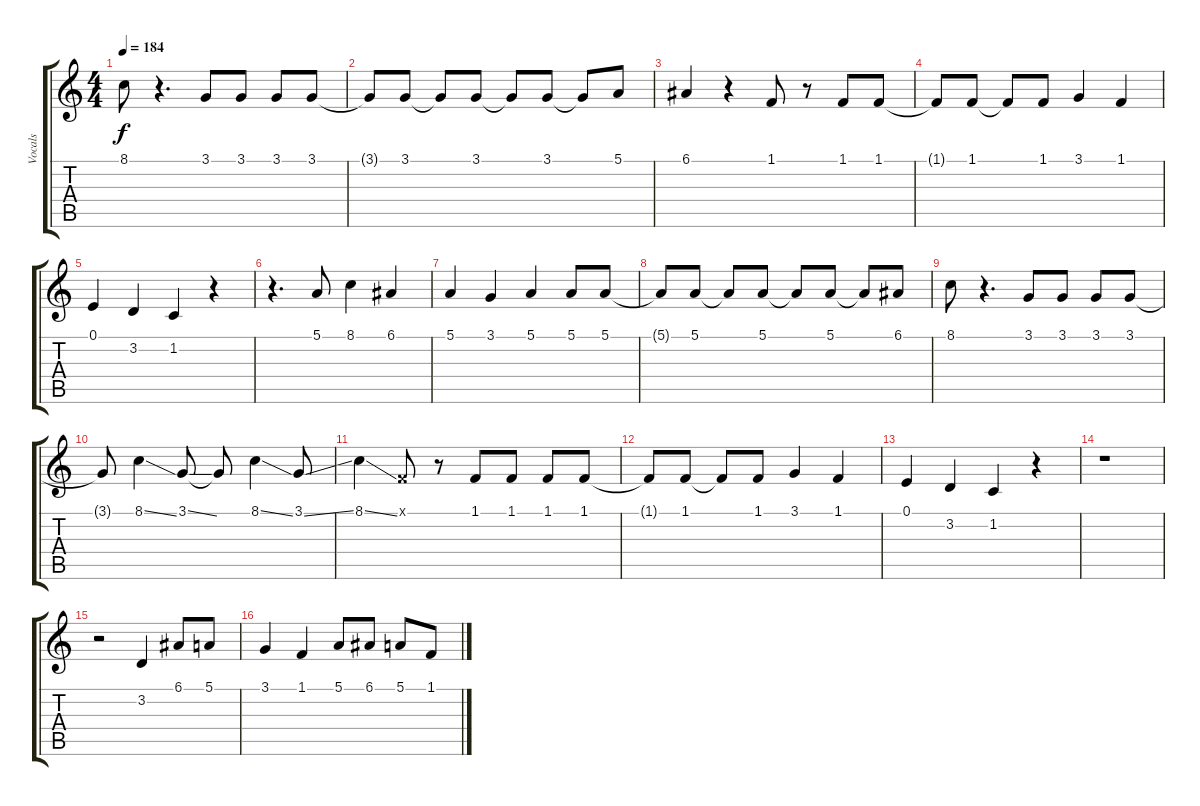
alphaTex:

\track ("Vocals" "Vocals") {instrument acousticgrandpiano}
\staff {score tabs}
\tuning (E4 B3 G3 D3 A2 E2) {hide}
\ts (4 4)
\tempo 184
\clef g2
\ks c
8.1.8{dy f} r.4{d} 3.1.8 3.1.8 3.1.8 3.1.8 |
3.1{t}.8 3.1.8 3.1{t}.8 3.1.8 3.1{t}.8 3.1.8 3.1{t}.8 5.1.8 |
6.1.4 r.4 1.1.8 r.8 1.1.8 1.1.8 |
1.1{t}.8 1.1.8 1.1{t}.8 1.1.8 3.1.4 1.1.4 |
0.1.4 3.2.4 1.2.4 r.4 |
r.4{d} 5.1.8 8.1.4 6.1.4 |
5.1.4 3.1.4 5.1.4 5.1.8 5.1.8 |
5.1{t}.8 5.1.8 5.1{t}.8 5.1.8 5.1{t}.8 5.1.8 5.1{t}.8 6.1.8 |
8.1.8 r.4{d} 3.1.8 3.1.8 3.1.8 3.1.8 |
3.1{t}.8 8.1{ss}.4 3.1{ss}.8 3.1{t}.8 8.1{ss}.4 3.1{ss}.8 |
8.1{ss}.4 1.1{x}.8 r.8 1.1.8 1.1.8 1.1.8 1.1.8 |
1.1{t}.8 1.1.8 1.1{t}.8 1.1.8 3.1.4 1.1.4 |
0.1.4 3.2.4 1.2.4 r.4 |
r.1 |
r.2 3.2.4 6.1.8 5.1.8 |
3.1.4 1.1.4 5.1.8 6.1.8 5.1.8 1.1.8
